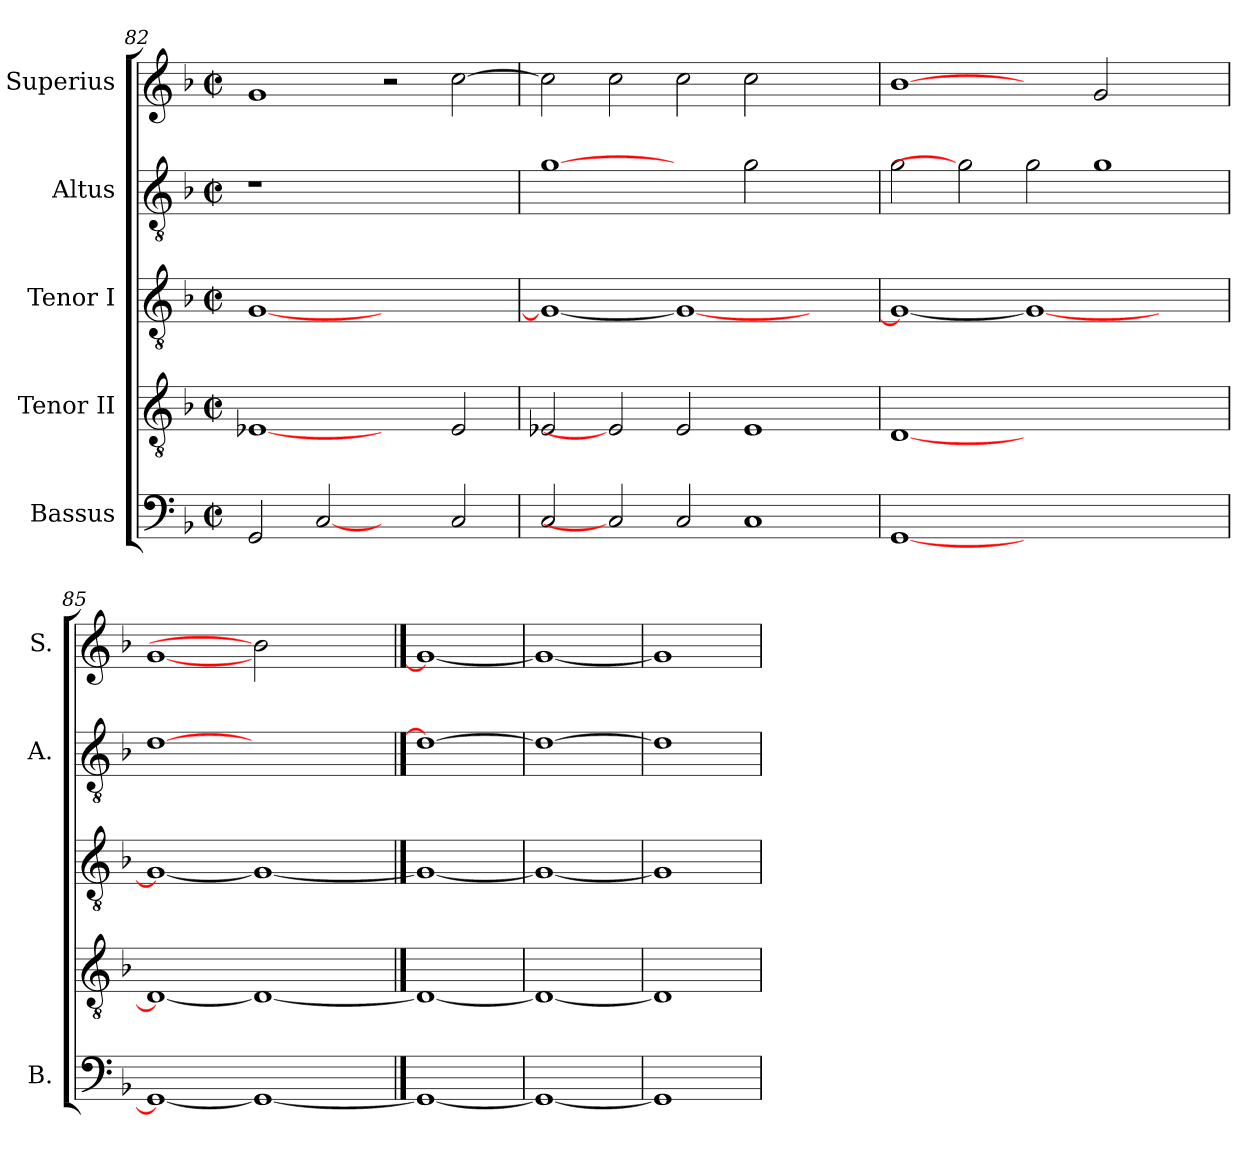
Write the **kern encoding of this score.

**kern	**kern	**kern	**kern	**kern
*part5	*part4	*part3	*part2	*part1
*staff5	*staff4	*staff3	*staff2	*staff1
*I"Bassus	*I"Tenor II	*I"Tenor I	*I"Altus	*I"Superius
*I'B.	*	*	*I'A.	*I'S.
*clefF4	*clefGv2	*clefGv2	*clefGv2	*clefG2
*	*ITrd7c12	*ITrd7c12	*ITrd7c12	*
*k[b-]	*k[b-]	*k[b-]	*k[b-]	*k[b-]
*F:	*F:	*F:	*F:	*F:
*M2/2	*M2/2	*M2/2	*M2/2	*M2/2
*met(c|)	*met(c|)	*met(c|)	*met(c|)	*met(c|)
=82	=82	=82	=82	=82
!	!	!	!LO:N:vis=1	!
2GGi/	[1EE-Xi	[<1GGi	1r	1gi
[2Ci	.	.	.	.
2ryy	2ryy	1ryy	1ryy	2r
2Ci/	2EE-i/	.	.	[>2cci\
=83	=83	=83	=83	=83
2Ci/	2EE-Xi/	1GGi_<	[1Gi	2cci\]
2Ci]	2EE-i]	.	.	2cci\
2Ci/	2EE-i/	1GGi_	2ryy	2cci\
1Ci	1EE-i	.	2Gi\	2cci\
.	.	2ryy	2ryy	2ryy
=84	=84	=84	=84	=84
[<1GGi	[<1DDi	1GGi_<	2Gi\	[1b-i
.	.	.	2Gi]	.
1.ryy	1.ryy	1GGi_	2Gi\	2ryy
.	.	.	1Gi	2gi/
.	.	2ryy	.	2ryy
=85	=85	=85	=85	=85
1GGi_<	1DDi_<	1GGi_<	[1Di	[1gi
1GGi_	1DDi_	1GGi_	1ryy	2b-i]
.	.	.	.	2ryy
==86	==86	==86	==86	==86
1GGi_	1DDi_	1GGi_	1Di_	1gi_
=87	=87	=87	=87	=87
1GGi_	1DDi_	1GGi_	1Di_	1gi_
=88	=88	=88	=88	=88
1GGi]	1DDi]	1GGi]	1Di]	1gi]
=	=	=	=	=
*-	*-	*-	*-	*-
